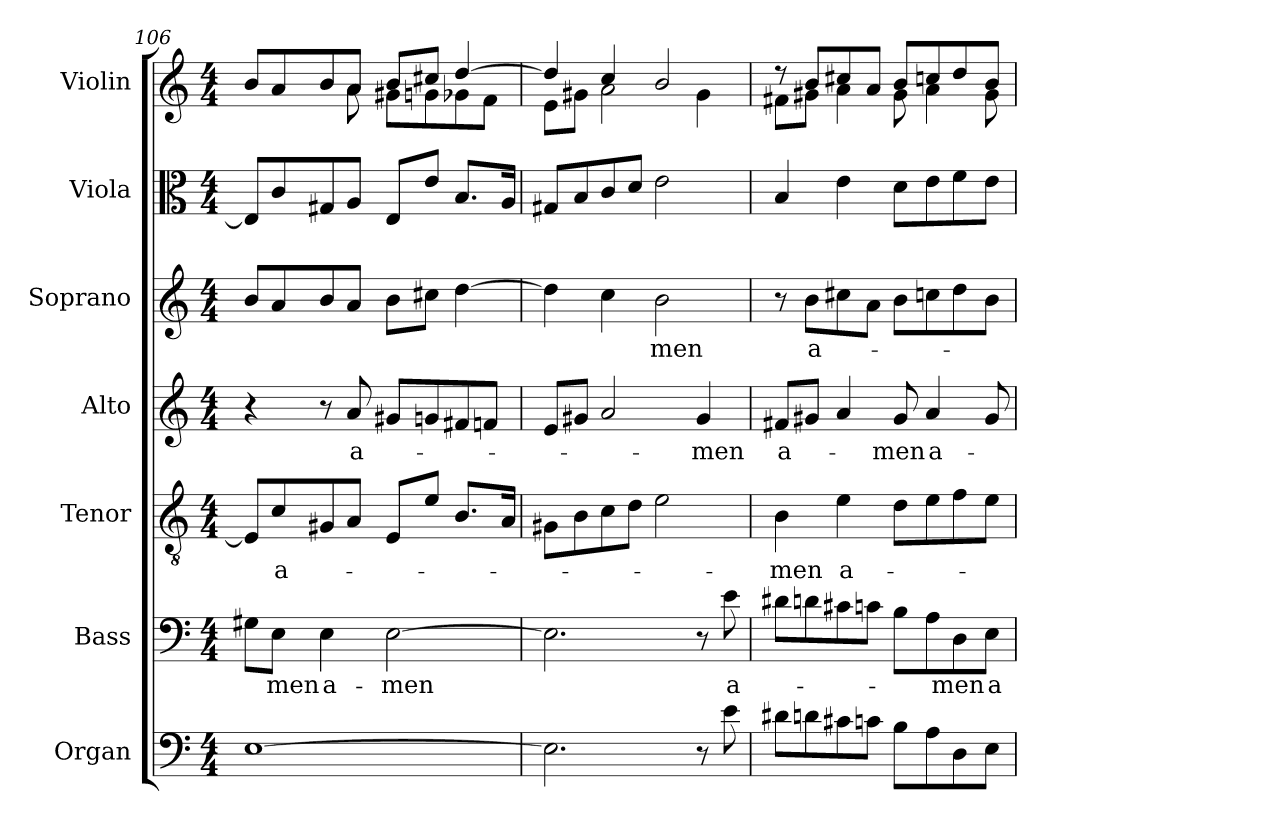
**kern	**kern	**text	**kern	**text	**kern	**text	**kern	**text	**kern	**kern
*part7	*part6	*part6	*part5	*part5	*part4	*part4	*part3	*part3	*part2	*part1
*staff7	*staff6	*staff6	*staff5	*staff5	*staff4	*staff4	*staff3	*staff3	*staff2	*staff1
*I"Organ	*I"Bass	*	*I"Tenor	*	*I"Alto	*	*I"Soprano	*	*I"Viola	*I"Violin
*I'Org.	*I'B.	*	*I'T.	*	*I'A.	*	*I'S.	*	*I'Vla.	*I'Vln.
!!LO:LB:g=z
*clefF4	*clefF4	*	*clefGv2	*	*clefG2	*	*clefG2	*	*clefC3	*clefG2
*k[]	*k[]	*	*k[]	*	*k[]	*	*k[]	*	*k[]	*k[]
*M4/4	*M4/4	*	*M4/4	*	*M4/4	*	*M4/4	*	*M4/4	*M4/4
=106	=106	=106	=106	=106	=106	=106	=106	=106	=106	=106
*	*	*	*	*	*	*	*	*	*	*^
[1E	8G#X\L	.	8E/L]	.	4r	.	8b/L	.	8E/L]	8b/L	4.ryy
!	!	!LO:LY:b	!	!LO:LY:b	!	!	!	!	!	!	!
.	8E\J	-men	8c/	a-	.	.	8a/	.	8c/	8a/	.
!	!	!LO:LY:b	!	!	!	!	!	!	!	!	!
.	4E\	a-	8G#X/	.	8r	.	8b/	.	8G#X/	8b/	.
!	!	!	!	!	!	!LO:LY:b	!	!	!	!	!
.	.	.	8A/J	.	8a/	a-	8a/J	.	8A/J	8a/J	8a\
!	!	!LO:LY:b	!	!	!	!	!	!	!	!	!
.	[2E\	-men	8E/L	.	8g#X/L	.	8b\L	.	8E/L	8b/L	8g#X\L
.	.	.	8e/J	.	8gn/	.	8cc#X\J	.	8e/J	8cc#X/J	8gn\
.	.	.	8.B/L	.	8f#X/	.	[4dd\	.	8.B/L	[4dd/	8g-X\
.	.	.	.	.	8fn/J	.	.	.	.	.	8f\J
.	.	.	16A/Jk	.	.	.	.	.	16A/Jk	.	.
=107	=107	=107	=107	=107	=107	=107	=107	=107	=107	=107	=107
2.E\]	2.E\]	.	8G#X\L	.	8e/L	.	4dd\]	.	8G#X/L	4dd/]	8e\L
.	.	.	8B\	.	8g#X/J	.	.	.	8B/	.	8g#X\J
.	.	.	8c\	.	2a/	.	4cc\	.	8c/	4cc/	2a\
.	.	.	8d\J	.	.	.	.	.	8d/J	.	.
!	!	!	!	!	!	!	!	!LO:LY:b	!	!	!
.	.	.	2e\	.	.	.	2b\	-men	2e\	2b/	.
!	!	!	!	!	!	!LO:LY:b	!	!	!	!	!
8r	8r	.	.	.	4g#/	-men	.	.	.	.	4g#\
!	!	!LO:LY:b	!	!	!	!	!	!	!	!	!
8e\	8e\	a-	.	.	.	.	.	.	.	.	.
=108	=108	=108	=108	=108	=108	=108	=108	=108	=108	=108	=108
!	!	!	!	!LO:LY:b	!	!LO:LY:b	!	!	!	!	!
8d#X\L	8d#X\L	.	4B\	men	8f#X/L	a-	8r	.	4B/	8r	8f#X\L
!	!	!	!	!	!	!	!	!LO:LY:b	!	!	!
8dn\	8dn\	.	.	.	8g#X/J	.	8b\L	a-	.	8b/L	8g#X\J
!	!	!	!	!LO:LY:b	!	!	!	!	!	!	!
8c#X\	8c#X\	.	4e\	a-	4a/	.	8cc#X\	.	4e\	8cc#X/	4a\
8cn\J	8cn\J	.	.	.	.	.	8a\J	.	.	8a/J	.
!	!	!	!	!	!	!LO:LY:b	!	!	!	!	!
8B\L	8B\L	.	8d\L	.	8g#/	-men	8b\L	.	8d\L	8b/L	8g#\
!	!	!	!	!	!	!LO:LY:b	!	!	!	!	!
8A\	8A\	.	8e\	.	4a/	a-	8ccn\	.	8e\	8ccn/	4a\
!	!	!LO:LY:b	!	!	!	!	!	!	!	!	!
8D\	8D\	men	8f\	.	.	.	8dd\	.	8f\	8dd/	.
!	!	!LO:LY:b	!	!	!	!	!	!	!	!	!
8E\J	8E\J	a-	8e\J	.	8g#/	.	8b\J	.	8e\J	8b/J	8g#\
*	*	*	*	*	*	*	*	*	*	*v	*v
=	=	=	=	=	=	=	=	=	=	=
*-	*-	*-	*-	*-	*-	*-	*-	*-	*-	*-
